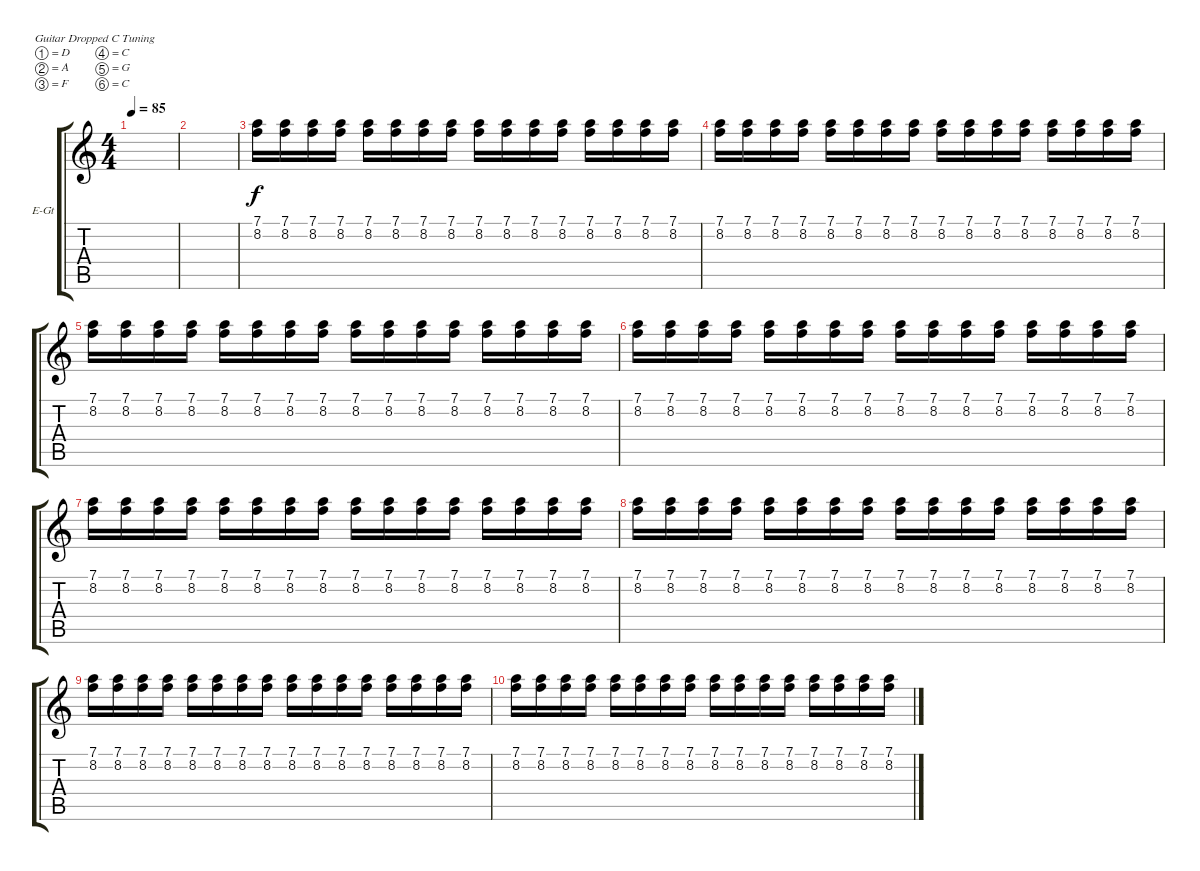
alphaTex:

\defaultSystemsLayout 4
\bracketExtendMode groupsimilarinstruments
\firstSystemTrackNameOrientation horizontal
\otherSystemsTrackNameOrientation horizontal
\track ("Electric Guitar" "E-Gt") {instrument distortionguitar}
\staff {score tabs}
\tuning (D4 A3 F3 C3 G2 C2)
\ts (4 4)
\tempo 85
\clef g2
\ks c
|
|
(7.1 8.2).16 (8.2 7.1).16 (8.2 7.1).16 (8.2 7.1).16 (8.2 7.1).16 (8.2 7.1).16 (8.2 7.1).16 (8.2 7.1).16 (7.1 8.2).16 (8.2 7.1).16 (8.2 7.1).16 (8.2 7.1).16 (8.2 7.1).16 (8.2 7.1).16 (8.2 7.1).16 (8.2 7.1).16 |
(7.1 8.2).16 (8.2 7.1).16 (8.2 7.1).16 (8.2 7.1).16 (8.2 7.1).16 (8.2 7.1).16 (8.2 7.1).16 (8.2 7.1).16 (7.1 8.2).16 (8.2 7.1).16 (8.2 7.1).16 (8.2 7.1).16 (8.2 7.1).16 (8.2 7.1).16 (8.2 7.1).16 (8.2 7.1).16 |
(7.1 8.2).16 (8.2 7.1).16 (8.2 7.1).16 (8.2 7.1).16 (8.2 7.1).16 (8.2 7.1).16 (8.2 7.1).16 (8.2 7.1).16 (7.1 8.2).16 (8.2 7.1).16 (8.2 7.1).16 (8.2 7.1).16 (8.2 7.1).16 (8.2 7.1).16 (8.2 7.1).16 (8.2 7.1).16 |
(7.1 8.2).16 (8.2 7.1).16 (8.2 7.1).16 (8.2 7.1).16 (8.2 7.1).16 (8.2 7.1).16 (8.2 7.1).16 (8.2 7.1).16 (7.1 8.2).16 (8.2 7.1).16 (8.2 7.1).16 (8.2 7.1).16 (8.2 7.1).16 (8.2 7.1).16 (8.2 7.1).16 (8.2 7.1).16 |
(7.1 8.2).16 (8.2 7.1).16 (8.2 7.1).16 (8.2 7.1).16 (8.2 7.1).16 (8.2 7.1).16 (8.2 7.1).16 (8.2 7.1).16 (7.1 8.2).16 (8.2 7.1).16 (8.2 7.1).16 (8.2 7.1).16 (8.2 7.1).16 (8.2 7.1).16 (8.2 7.1).16 (8.2 7.1).16 |
(7.1 8.2).16 (8.2 7.1).16 (8.2 7.1).16 (8.2 7.1).16 (8.2 7.1).16 (8.2 7.1).16 (8.2 7.1).16 (8.2 7.1).16 (7.1 8.2).16 (8.2 7.1).16 (8.2 7.1).16 (8.2 7.1).16 (8.2 7.1).16 (8.2 7.1).16 (8.2 7.1).16 (8.2 7.1).16 |
(7.1 8.2).16 (8.2 7.1).16 (8.2 7.1).16 (8.2 7.1).16 (8.2 7.1).16 (8.2 7.1).16 (8.2 7.1).16 (8.2 7.1).16 (7.1 8.2).16 (8.2 7.1).16 (8.2 7.1).16 (8.2 7.1).16 (8.2 7.1).16 (8.2 7.1).16 (8.2 7.1).16 (8.2 7.1).16 |
(7.1 8.2).16 (8.2 7.1).16 (8.2 7.1).16 (8.2 7.1).16 (8.2 7.1).16 (8.2 7.1).16 (8.2 7.1).16 (8.2 7.1).16 (7.1 8.2).16 (8.2 7.1).16 (8.2 7.1).16 (8.2 7.1).16 (8.2 7.1).16 (8.2 7.1).16 (8.2 7.1).16 (8.2 7.1).16
